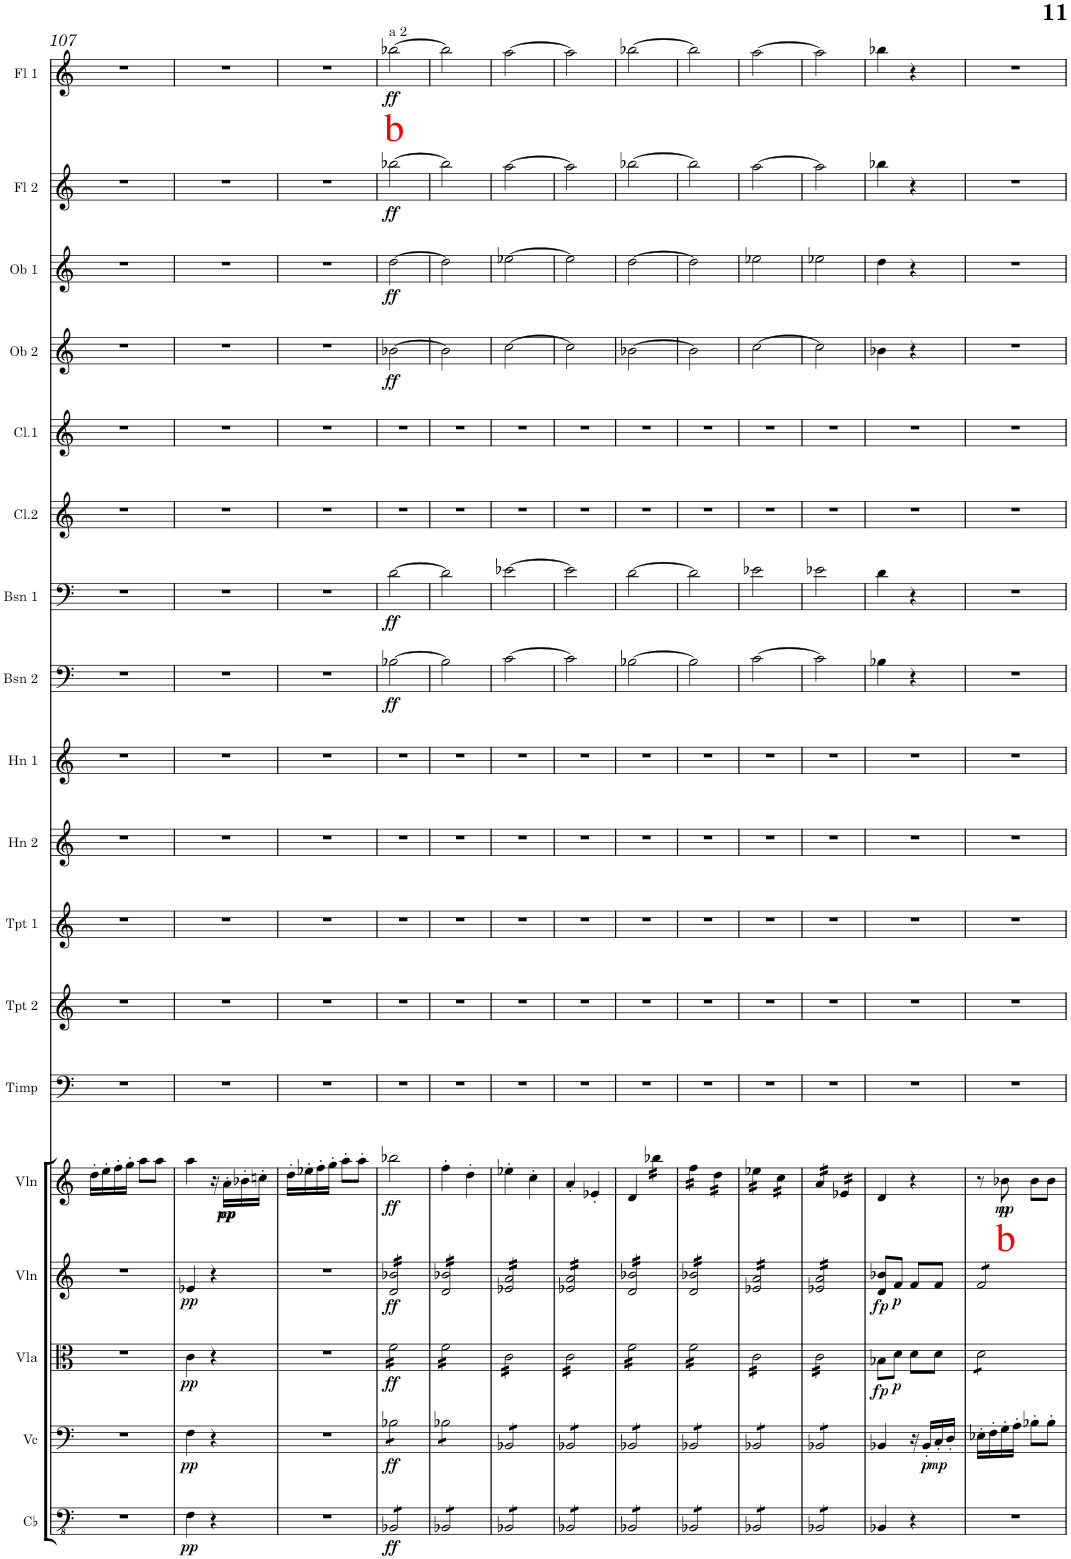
**kern	**dynam	**kern	**dynam	**kern	**dynam	**kern	**dynam	**kern	**text	**dynam	**kern	**kern	**kern	**kern	**kern	**kern	**dynam	**kern	**dynam	**kern	**kern	**kern	**dynam	**kern	**dynam	**kern	**dynam	**kern	**text	**dynam
*part18	*part18	*part17	*part17	*part16	*part16	*part15	*part15	*part14	*part14	*part14	*part13	*part12	*part11	*part10	*part9	*part8	*part8	*part7	*part7	*part6	*part5	*part4	*part4	*part3	*part3	*part2	*part2	*part1	*part1	*part1
*staff18	*staff18	*staff17	*staff17	*staff16	*staff16	*staff15	*staff15	*staff14	*staff14	*staff14	*staff13	*staff12	*staff11	*staff10	*staff9	*staff8	*staff8	*staff7	*staff7	*staff6	*staff5	*staff4	*staff4	*staff3	*staff3	*staff2	*staff2	*staff1	*staff1	*staff1
*I"Contrabass	*	*I"Violoncello	*	*I"Viola	*	*I"Violin	*	*I"Violin	*	*	*I"Timpani	*I"C Trumpet 2	*I"C Trumpet 1	*I"C Horn 2	*I"C Horn 1	*I"Bassoon 2	*	*I"Bassoon 1	*	*I"C Clarinet 2	*I"C Clarinet 1	*I"Oboe 2	*	*I"Oboe 1	*	*I"Flute 2	*	*I"Flute 1	*	*
*I'Cb	*	*I'Vc	*	*I'Vla	*	*I'Vln	*	*I'Vln	*	*	*I'Timp	*I'Tpt 2	*I'Tpt 1	*I'Hn 2	*I'Hn 1	*I'Bsn 2	*	*I'Bsn 1	*	*I'Cl.2	*I'Cl.1	*I'Ob 2	*	*I'Ob 1	*	*I'Fl 2	*	*I'Fl 1	*	*
!!LO:PB:g=z
*clefFv4	*	*clefF4	*	*clefC3	*	*clefG2	*	*clefG2	*	*	*clefF4	*clefG2	*clefG2	*clefG2	*clefG2	*clefF4	*	*clefF4	*	*clefG2	*clefG2	*clefG2	*	*clefG2	*	*clefG2	*	*clefG2	*	*
*	*	*	*	*	*	*	*	*	*	*	*	*	*	*Trd7c12	*Trd7c12	*	*	*	*	*Trd1c2	*Trd1c2	*	*	*	*	*	*	*	*	*
*k[]	*	*k[]	*	*k[]	*	*k[]	*	*k[]	*	*	*k[]	*k[]	*k[]	*k[]	*k[]	*k[]	*	*k[]	*	*k[]	*k[]	*k[]	*	*k[]	*	*k[]	*	*k[]	*	*
*M2/4	*	*M2/4	*	*M2/4	*	*M2/4	*	*M2/4	*	*	*M2/4	*M2/4	*M2/4	*M2/4	*M2/4	*M2/4	*	*M2/4	*	*M2/4	*M2/4	*M2/4	*	*M2/4	*	*M2/4	*	*M2/4	*	*
=107	=107	=107	=107	=107	=107	=107	=107	=107	=107	=107	=107	=107	=107	=107	=107	=107	=107	=107	=107	=107	=107	=107	=107	=107	=107	=107	=107	=107	=107	=107
2r	.	2r	.	2r	.	2r	.	16dd'\LL	.	.	2r	2r	2r	2r	2r	2r	.	2r	.	2r	2r	2r	.	2r	.	2r	.	2r	.	.
.	.	.	.	.	.	.	.	16ee'\	.	.	.	.	.	.	.	.	.	.	.	.	.	.	.	.	.	.	.	.	.	.
.	.	.	.	.	.	.	.	16ff'\	.	.	.	.	.	.	.	.	.	.	.	.	.	.	.	.	.	.	.	.	.	.
.	.	.	.	.	.	.	.	16gg'\JJ	.	.	.	.	.	.	.	.	.	.	.	.	.	.	.	.	.	.	.	.	.	.
.	.	.	.	.	.	.	.	8aa\L	.	.	.	.	.	.	.	.	.	.	.	.	.	.	.	.	.	.	.	.	.	.
.	.	.	.	.	.	.	.	8aa\J	.	.	.	.	.	.	.	.	.	.	.	.	.	.	.	.	.	.	.	.	.	.
=108	=108	=108	=108	=108	=108	=108	=108	=108	=108	=108	=108	=108	=108	=108	=108	=108	=108	=108	=108	=108	=108	=108	=108	=108	=108	=108	=108	=108	=108	=108
!	!LO:DY:b	!	!LO:DY:b	!	!LO:DY:b	!	!LO:DY:b	!	!	!	!	!	!	!	!	!	!	!	!	!	!	!	!	!	!	!	!	!	!	!
4FF\	pp	4F\	pp	4c\	pp	4e-X/	pp	4aa\	.	.	2r	2r	2r	2r	2r	2r	.	2r	.	2r	2r	2r	.	2r	.	2r	.	2r	.	.
4r	.	4r	.	4r	.	4r	.	16r	.	.	.	.	.	.	.	.	.	.	.	.	.	.	.	.	.	.	.	.	.	.
!	!	!	!	!	!	!	!	!	!	!LO:DY:b	!	!	!	!	!	!	!	!	!	!	!	!	!	!	!	!	!	!	!	!
!	!	!	!	!	!	!	!	!	!	!LO:DY:n=1:b	!	!	!	!	!	!	!	!	!	!	!	!	!	!	!	!	!	!	!	!
.	.	.	.	.	.	.	.	16a'\LL	.	pp mp	.	.	.	.	.	.	.	.	.	.	.	.	.	.	.	.	.	.	.	.
.	.	.	.	.	.	.	.	16b-X'\	.	.	.	.	.	.	.	.	.	.	.	.	.	.	.	.	.	.	.	.	.	.
.	.	.	.	.	.	.	.	16ccn'\JJ	.	.	.	.	.	.	.	.	.	.	.	.	.	.	.	.	.	.	.	.	.	.
=109	=109	=109	=109	=109	=109	=109	=109	=109	=109	=109	=109	=109	=109	=109	=109	=109	=109	=109	=109	=109	=109	=109	=109	=109	=109	=109	=109	=109	=109	=109
2r	.	2r	.	2r	.	2r	.	16dd'\LL	.	.	2r	2r	2r	2r	2r	2r	.	2r	.	2r	2r	2r	.	2r	.	2r	.	2r	.	.
.	.	.	.	.	.	.	.	16ee-X'\	.	.	.	.	.	.	.	.	.	.	.	.	.	.	.	.	.	.	.	.	.	.
.	.	.	.	.	.	.	.	16ff'\	.	.	.	.	.	.	.	.	.	.	.	.	.	.	.	.	.	.	.	.	.	.
.	.	.	.	.	.	.	.	16gg'\JJ	.	.	.	.	.	.	.	.	.	.	.	.	.	.	.	.	.	.	.	.	.	.
.	.	.	.	.	.	.	.	8aa'\L	.	.	.	.	.	.	.	.	.	.	.	.	.	.	.	.	.	.	.	.	.	.
.	.	.	.	.	.	.	.	8aa'\J	.	.	.	.	.	.	.	.	.	.	.	.	.	.	.	.	.	.	.	.	.	.
=110	=110	=110	=110	=110	=110	=110	=110	=110	=110	=110	=110	=110	=110	=110	=110	=110	=110	=110	=110	=110	=110	=110	=110	=110	=110	=110	=110	=110	=110	=110
!	!	!	!	!	!	!	!	!	!	!	!	!	!	!	!	!	!	!	!	!	!	!	!	!	!	!	!	!LO:TX:a:t=a 2	!	!
!	!LO:DY:b	!	!LO:DY:b	!	!LO:DY:b	!	!LO:DY:b	!	!	!LO:DY:b	!	!	!	!	!	!	!LO:DY:b	!	!LO:DY:b	!	!	!	!LO:DY:b	!	!LO:DY:b	!	!LO:DY:b	!	!LO:LY:b:color=#FF0000	!LO:DY:b
*tremolo	*	*	*	*	*	*	*	*	*	*	*	*	*	*	*	*	*	*	*	*	*	*	*	*	*	*	*	*	*	*
*	*	*tremolo	*	*	*	*	*	*	*	*	*	*	*	*	*	*	*	*	*	*	*	*	*	*	*	*	*	*	*	*
*	*	*	*	*tremolo	*	*	*	*	*	*	*	*	*	*	*	*	*	*	*	*	*	*	*	*	*	*	*	*	*	*
*	*	*	*	*	*	*tremolo	*	*	*	*	*	*	*	*	*	*	*	*	*	*	*	*	*	*	*	*	*	*	*	*
8BBB-X/L	ff	8B-X\L	ff	16f\LL	ff	16d/ 16b-X/LL	ff	2bb-X\	.	ff	2r	2r	2r	2r	2r	[2B-X\	ff	[2d\	ff	2r	2r	[2b-X\	ff	[2dd\	ff	[2bb-X\	ff	[2bb-X\	b	ff
.	.	.	.	16f\	.	16d/ 16b-X/	.	.	.	.	.	.	.	.	.	.	.	.	.	.	.	.	.	.	.	.	.	.	.	.
8BBB-X/	.	8B-X\	.	16f\	.	16d/ 16b-X/	.	.	.	.	.	.	.	.	.	.	.	.	.	.	.	.	.	.	.	.	.	.	.	.
.	.	.	.	16f\	.	16d/ 16b-X/	.	.	.	.	.	.	.	.	.	.	.	.	.	.	.	.	.	.	.	.	.	.	.	.
8BBB-X/	.	8B-X\	.	16f\	.	16d/ 16b-X/	.	.	.	.	.	.	.	.	.	.	.	.	.	.	.	.	.	.	.	.	.	.	.	.
.	.	.	.	16f\	.	16d/ 16b-X/	.	.	.	.	.	.	.	.	.	.	.	.	.	.	.	.	.	.	.	.	.	.	.	.
8BBB-X/J	.	8B-X\J	.	16f\	.	16d/ 16b-X/	.	.	.	.	.	.	.	.	.	.	.	.	.	.	.	.	.	.	.	.	.	.	.	.
.	.	.	.	16f\JJ	.	16d/ 16b-X/JJ	.	.	.	.	.	.	.	.	.	.	.	.	.	.	.	.	.	.	.	.	.	.	.	.
=111	=111	=111	=111	=111	=111	=111	=111	=111	=111	=111	=111	=111	=111	=111	=111	=111	=111	=111	=111	=111	=111	=111	=111	=111	=111	=111	=111	=111	=111	=111
8BBB-X/L	.	8B-X\L	.	16f\LL	.	16d/ 16b-X/LL	.	4ff'\	.	.	2r	2r	2r	2r	2r	2B-\]	.	2d\]	.	2r	2r	2b-\]	.	2dd\]	.	2bb-\]	.	2bb-\]	.	.
.	.	.	.	16f\	.	16d/ 16b-X/	.	.	.	.	.	.	.	.	.	.	.	.	.	.	.	.	.	.	.	.	.	.	.	.
8BBB-X/	.	8B-X\	.	16f\	.	16d/ 16b-X/	.	.	.	.	.	.	.	.	.	.	.	.	.	.	.	.	.	.	.	.	.	.	.	.
.	.	.	.	16f\	.	16d/ 16b-X/	.	.	.	.	.	.	.	.	.	.	.	.	.	.	.	.	.	.	.	.	.	.	.	.
8BBB-X/	.	8B-X\	.	16f\	.	16d/ 16b-X/	.	4dd'\	.	.	.	.	.	.	.	.	.	.	.	.	.	.	.	.	.	.	.	.	.	.
.	.	.	.	16f\	.	16d/ 16b-X/	.	.	.	.	.	.	.	.	.	.	.	.	.	.	.	.	.	.	.	.	.	.	.	.
8BBB-X/J	.	8B-X\J	.	16f\	.	16d/ 16b-X/	.	.	.	.	.	.	.	.	.	.	.	.	.	.	.	.	.	.	.	.	.	.	.	.
.	.	.	.	16f\JJ	.	16d/ 16b-X/JJ	.	.	.	.	.	.	.	.	.	.	.	.	.	.	.	.	.	.	.	.	.	.	.	.
=112	=112	=112	=112	=112	=112	=112	=112	=112	=112	=112	=112	=112	=112	=112	=112	=112	=112	=112	=112	=112	=112	=112	=112	=112	=112	=112	=112	=112	=112	=112
8BBB-X/L	.	8BB-X/L	.	16c\LL	.	16e-X/ 16a/LL	.	4ee-X'\	.	.	2r	2r	2r	2r	2r	[2c\	.	[2e-X\	.	2r	2r	[2cc\	.	[2ee-X\	.	[2aa\	.	[2aa\	.	.
.	.	.	.	16c\	.	16e-X/ 16a/	.	.	.	.	.	.	.	.	.	.	.	.	.	.	.	.	.	.	.	.	.	.	.	.
8BBB-X/	.	8BB-X/	.	16c\	.	16e-X/ 16a/	.	.	.	.	.	.	.	.	.	.	.	.	.	.	.	.	.	.	.	.	.	.	.	.
.	.	.	.	16c\	.	16e-X/ 16a/	.	.	.	.	.	.	.	.	.	.	.	.	.	.	.	.	.	.	.	.	.	.	.	.
8BBB-X/	.	8BB-X/	.	16c\	.	16e-X/ 16a/	.	4cc'\	.	.	.	.	.	.	.	.	.	.	.	.	.	.	.	.	.	.	.	.	.	.
.	.	.	.	16c\	.	16e-X/ 16a/	.	.	.	.	.	.	.	.	.	.	.	.	.	.	.	.	.	.	.	.	.	.	.	.
8BBB-X/J	.	8BB-X/J	.	16c\	.	16e-X/ 16a/	.	.	.	.	.	.	.	.	.	.	.	.	.	.	.	.	.	.	.	.	.	.	.	.
.	.	.	.	16c\JJ	.	16e-X/ 16a/JJ	.	.	.	.	.	.	.	.	.	.	.	.	.	.	.	.	.	.	.	.	.	.	.	.
=113	=113	=113	=113	=113	=113	=113	=113	=113	=113	=113	=113	=113	=113	=113	=113	=113	=113	=113	=113	=113	=113	=113	=113	=113	=113	=113	=113	=113	=113	=113
8BBB-X/L	.	8BB-X/L	.	16c\LL	.	16e-X/ 16a/LL	.	4a'/	.	.	2r	2r	2r	2r	2r	2c\]	.	2e-\]	.	2r	2r	2cc\]	.	2ee-\]	.	2aa\]	.	2aa\]	.	.
.	.	.	.	16c\	.	16e-X/ 16a/	.	.	.	.	.	.	.	.	.	.	.	.	.	.	.	.	.	.	.	.	.	.	.	.
8BBB-X/	.	8BB-X/	.	16c\	.	16e-X/ 16a/	.	.	.	.	.	.	.	.	.	.	.	.	.	.	.	.	.	.	.	.	.	.	.	.
.	.	.	.	16c\	.	16e-X/ 16a/	.	.	.	.	.	.	.	.	.	.	.	.	.	.	.	.	.	.	.	.	.	.	.	.
8BBB-X/	.	8BB-X/	.	16c\	.	16e-X/ 16a/	.	4e-X'/	.	.	.	.	.	.	.	.	.	.	.	.	.	.	.	.	.	.	.	.	.	.
.	.	.	.	16c\	.	16e-X/ 16a/	.	.	.	.	.	.	.	.	.	.	.	.	.	.	.	.	.	.	.	.	.	.	.	.
8BBB-X/J	.	8BB-X/J	.	16c\	.	16e-X/ 16a/	.	.	.	.	.	.	.	.	.	.	.	.	.	.	.	.	.	.	.	.	.	.	.	.
.	.	.	.	16c\JJ	.	16e-X/ 16a/JJ	.	.	.	.	.	.	.	.	.	.	.	.	.	.	.	.	.	.	.	.	.	.	.	.
=114	=114	=114	=114	=114	=114	=114	=114	=114	=114	=114	=114	=114	=114	=114	=114	=114	=114	=114	=114	=114	=114	=114	=114	=114	=114	=114	=114	=114	=114	=114
8BBB-X/L	.	8BB-X/L	.	16f\LL	.	16d/ 16b-X/LL	.	4d/	.	.	2r	2r	2r	2r	2r	[2B-X\	.	[2d\	.	2r	2r	[2b-X\	.	[2dd\	.	[2bb-X\	.	[2bb-X\	.	.
.	.	.	.	16f\	.	16d/ 16b-X/	.	.	.	.	.	.	.	.	.	.	.	.	.	.	.	.	.	.	.	.	.	.	.	.
8BBB-X/	.	8BB-X/	.	16f\	.	16d/ 16b-X/	.	.	.	.	.	.	.	.	.	.	.	.	.	.	.	.	.	.	.	.	.	.	.	.
.	.	.	.	16f\	.	16d/ 16b-X/	.	.	.	.	.	.	.	.	.	.	.	.	.	.	.	.	.	.	.	.	.	.	.	.
*	*	*	*	*	*	*	*	*tremolo	*	*	*	*	*	*	*	*	*	*	*	*	*	*	*	*	*	*	*	*	*	*
8BBB-X/	.	8BB-X/	.	16f\	.	16d/ 16b-X/	.	16bb-X\LL	.	.	.	.	.	.	.	.	.	.	.	.	.	.	.	.	.	.	.	.	.	.
.	.	.	.	16f\	.	16d/ 16b-X/	.	16bb-X\	.	.	.	.	.	.	.	.	.	.	.	.	.	.	.	.	.	.	.	.	.	.
8BBB-X/J	.	8BB-X/J	.	16f\	.	16d/ 16b-X/	.	16bb-X\	.	.	.	.	.	.	.	.	.	.	.	.	.	.	.	.	.	.	.	.	.	.
.	.	.	.	16f\JJ	.	16d/ 16b-X/JJ	.	16bb-X\JJ	.	.	.	.	.	.	.	.	.	.	.	.	.	.	.	.	.	.	.	.	.	.
=115	=115	=115	=115	=115	=115	=115	=115	=115	=115	=115	=115	=115	=115	=115	=115	=115	=115	=115	=115	=115	=115	=115	=115	=115	=115	=115	=115	=115	=115	=115
8BBB-X/L	.	8BB-X/L	.	16f\LL	.	16d/ 16b-X/LL	.	16ff\LL	.	.	2r	2r	2r	2r	2r	2B-\]	.	2d\]	.	2r	2r	2b-\]	.	2dd\]	.	2bb-\]	.	2bb-\]	.	.
.	.	.	.	16f\	.	16d/ 16b-X/	.	16ff\	.	.	.	.	.	.	.	.	.	.	.	.	.	.	.	.	.	.	.	.	.	.
8BBB-X/	.	8BB-X/	.	16f\	.	16d/ 16b-X/	.	16ff\	.	.	.	.	.	.	.	.	.	.	.	.	.	.	.	.	.	.	.	.	.	.
.	.	.	.	16f\	.	16d/ 16b-X/	.	16ff\JJ	.	.	.	.	.	.	.	.	.	.	.	.	.	.	.	.	.	.	.	.	.	.
8BBB-X/	.	8BB-X/	.	16f\	.	16d/ 16b-X/	.	16dd\LL	.	.	.	.	.	.	.	.	.	.	.	.	.	.	.	.	.	.	.	.	.	.
.	.	.	.	16f\	.	16d/ 16b-X/	.	16dd\	.	.	.	.	.	.	.	.	.	.	.	.	.	.	.	.	.	.	.	.	.	.
8BBB-X/J	.	8BB-X/J	.	16f\	.	16d/ 16b-X/	.	16dd\	.	.	.	.	.	.	.	.	.	.	.	.	.	.	.	.	.	.	.	.	.	.
.	.	.	.	16f\JJ	.	16d/ 16b-X/JJ	.	16dd\JJ	.	.	.	.	.	.	.	.	.	.	.	.	.	.	.	.	.	.	.	.	.	.
=116	=116	=116	=116	=116	=116	=116	=116	=116	=116	=116	=116	=116	=116	=116	=116	=116	=116	=116	=116	=116	=116	=116	=116	=116	=116	=116	=116	=116	=116	=116
8BBB-X/L	.	8BB-X/L	.	16c\LL	.	16e-X/ 16a/LL	.	16ee-X\LL	.	.	2r	2r	2r	2r	2r	[2c\	.	2e-X\	.	2r	2r	[2cc\	.	2ee-X\	.	[2aa\	.	[2aa\	.	.
.	.	.	.	16c\	.	16e-X/ 16a/	.	16ee-X\	.	.	.	.	.	.	.	.	.	.	.	.	.	.	.	.	.	.	.	.	.	.
8BBB-X/	.	8BB-X/	.	16c\	.	16e-X/ 16a/	.	16ee-X\	.	.	.	.	.	.	.	.	.	.	.	.	.	.	.	.	.	.	.	.	.	.
.	.	.	.	16c\	.	16e-X/ 16a/	.	16ee-X\JJ	.	.	.	.	.	.	.	.	.	.	.	.	.	.	.	.	.	.	.	.	.	.
8BBB-X/	.	8BB-X/	.	16c\	.	16e-X/ 16a/	.	16cc\LL	.	.	.	.	.	.	.	.	.	.	.	.	.	.	.	.	.	.	.	.	.	.
.	.	.	.	16c\	.	16e-X/ 16a/	.	16cc\	.	.	.	.	.	.	.	.	.	.	.	.	.	.	.	.	.	.	.	.	.	.
8BBB-X/J	.	8BB-X/J	.	16c\	.	16e-X/ 16a/	.	16cc\	.	.	.	.	.	.	.	.	.	.	.	.	.	.	.	.	.	.	.	.	.	.
.	.	.	.	16c\JJ	.	16e-X/ 16a/JJ	.	16cc\JJ	.	.	.	.	.	.	.	.	.	.	.	.	.	.	.	.	.	.	.	.	.	.
=117	=117	=117	=117	=117	=117	=117	=117	=117	=117	=117	=117	=117	=117	=117	=117	=117	=117	=117	=117	=117	=117	=117	=117	=117	=117	=117	=117	=117	=117	=117
8BBB-X/L	.	8BB-X/L	.	16c\LL	.	16e-X/ 16a/LL	.	16a/LL	.	.	2r	2r	2r	2r	2r	2c\]	.	2e-X\	.	2r	2r	2cc\]	.	2ee-X\	.	2aa\]	.	2aa\]	.	.
.	.	.	.	16c\	.	16e-X/ 16a/	.	16a/	.	.	.	.	.	.	.	.	.	.	.	.	.	.	.	.	.	.	.	.	.	.
8BBB-X/	.	8BB-X/	.	16c\	.	16e-X/ 16a/	.	16a/	.	.	.	.	.	.	.	.	.	.	.	.	.	.	.	.	.	.	.	.	.	.
.	.	.	.	16c\	.	16e-X/ 16a/	.	16a/JJ	.	.	.	.	.	.	.	.	.	.	.	.	.	.	.	.	.	.	.	.	.	.
8BBB-X/	.	8BB-X/	.	16c\	.	16e-X/ 16a/	.	16e-X/LL	.	.	.	.	.	.	.	.	.	.	.	.	.	.	.	.	.	.	.	.	.	.
.	.	.	.	16c\	.	16e-X/ 16a/	.	16e-X/	.	.	.	.	.	.	.	.	.	.	.	.	.	.	.	.	.	.	.	.	.	.
8BBB-X/J	.	8BB-X/J	.	16c\	.	16e-X/ 16a/	.	16e-X/	.	.	.	.	.	.	.	.	.	.	.	.	.	.	.	.	.	.	.	.	.	.
*	*	*Xtremolo	*	*	*	*	*	*	*	*	*	*	*	*	*	*	*	*	*	*	*	*	*	*	*	*	*	*	*	*
*Xtremolo	*	*	*	*	*	*	*	*	*	*	*	*	*	*	*	*	*	*	*	*	*	*	*	*	*	*	*	*	*	*
.	.	.	.	16c\JJ	.	16e-X/ 16a/JJ	.	16e-X/JJ	.	.	.	.	.	.	.	.	.	.	.	.	.	.	.	.	.	.	.	.	.	.
*	*	*	*	*	*	*	*	*Xtremolo	*	*	*	*	*	*	*	*	*	*	*	*	*	*	*	*	*	*	*	*	*	*
*	*	*	*	*	*	*Xtremolo	*	*	*	*	*	*	*	*	*	*	*	*	*	*	*	*	*	*	*	*	*	*	*	*
*	*	*	*	*Xtremolo	*	*	*	*	*	*	*	*	*	*	*	*	*	*	*	*	*	*	*	*	*	*	*	*	*	*
=118	=118	=118	=118	=118	=118	=118	=118	=118	=118	=118	=118	=118	=118	=118	=118	=118	=118	=118	=118	=118	=118	=118	=118	=118	=118	=118	=118	=118	=118	=118
!	!	!	!	!	!LO:DY:b	!	!LO:DY:b	!	!	!	!	!	!	!	!	!	!	!	!	!	!	!	!	!	!	!	!	!	!	!
4BBB-X/	.	4BB-X/	.	8B-X\L	fp	8d/ 8b-X/L	fp	4d/	.	.	2r	2r	2r	2r	2r	4B-X\	.	4d\	.	2r	2r	4b-X\	.	4dd\	.	4bb-X\	.	4bb-X\	.	.
!	!	!	!	!	!LO:DY:b	!	!LO:DY:b	!	!	!	!	!	!	!	!	!	!	!	!	!	!	!	!	!	!	!	!	!	!	!
.	.	.	.	8d\J	p	8f/J	p	.	.	.	.	.	.	.	.	.	.	.	.	.	.	.	.	.	.	.	.	.	.	.
4r	.	16r	.	8d\L	.	8f/L	.	4r	.	.	.	.	.	.	.	4r	.	4r	.	.	.	4r	.	4r	.	4r	.	4r	.	.
!	!	!	!LO:DY:b	!	!	!	!	!	!	!	!	!	!	!	!	!	!	!	!	!	!	!	!	!	!	!	!	!	!	!
.	.	16BB-'/LL	p	.	.	.	.	.	.	.	.	.	.	.	.	.	.	.	.	.	.	.	.	.	.	.	.	.	.	.
!	!	!	!LO:DY:b	!	!	!	!	!	!	!	!	!	!	!	!	!	!	!	!	!	!	!	!	!	!	!	!	!	!	!
.	.	16C'/	mp	8d\J	.	8f/J	.	.	.	.	.	.	.	.	.	.	.	.	.	.	.	.	.	.	.	.	.	.	.	.
.	.	16D'/JJ	.	.	.	.	.	.	.	.	.	.	.	.	.	.	.	.	.	.	.	.	.	.	.	.	.	.	.	.
=119	=119	=119	=119	=119	=119	=119	=119	=119	=119	=119	=119	=119	=119	=119	=119	=119	=119	=119	=119	=119	=119	=119	=119	=119	=119	=119	=119	=119	=119	=119
*	*	*	*	*tremolo	*	*	*	*	*	*	*	*	*	*	*	*	*	*	*	*	*	*	*	*	*	*	*	*	*	*
*	*	*	*	*	*	*tremolo	*	*	*	*	*	*	*	*	*	*	*	*	*	*	*	*	*	*	*	*	*	*	*	*
2r	.	16E-X'\LL	.	8d\L	.	8f/L	.	8r	.	.	2r	2r	2r	2r	2r	2r	.	2r	.	2r	2r	2r	.	2r	.	2r	.	2r	.	.
.	.	16F'\	.	.	.	.	.	.	.	.	.	.	.	.	.	.	.	.	.	.	.	.	.	.	.	.	.	.	.	.
!	!	!	!	!	!	!	!	!	!LO:LY:b:color=#FF0000	!LO:DY:b	!	!	!	!	!	!	!	!	!	!	!	!	!	!	!	!	!	!	!	!
!	!	!	!	!	!	!	!	!	!	!LO:DY:n=1:b	!	!	!	!	!	!	!	!	!	!	!	!	!	!	!	!	!	!	!	!
.	.	16G'\	.	8d\	.	8f/	.	8b-X\	b	p mp	.	.	.	.	.	.	.	.	.	.	.	.	.	.	.	.	.	.	.	.
.	.	16A'\JJ	.	.	.	.	.	.	.	.	.	.	.	.	.	.	.	.	.	.	.	.	.	.	.	.	.	.	.	.
.	.	8B-X'\L	.	8d\	.	8f/	.	8b-\L	.	.	.	.	.	.	.	.	.	.	.	.	.	.	.	.	.	.	.	.	.	.
.	.	8B-'\J	.	8d\J	.	8f/J	.	8b-\J	.	.	.	.	.	.	.	.	.	.	.	.	.	.	.	.	.	.	.	.	.	.
*	*	*	*	*	*	*Xtremolo	*	*	*	*	*	*	*	*	*	*	*	*	*	*	*	*	*	*	*	*	*	*	*	*
*	*	*	*	*Xtremolo	*	*	*	*	*	*	*	*	*	*	*	*	*	*	*	*	*	*	*	*	*	*	*	*	*	*
=	=	=	=	=	=	=	=	=	=	=	=	=	=	=	=	=	=	=	=	=	=	=	=	=	=	=	=	=	=	=
*-	*-	*-	*-	*-	*-	*-	*-	*-	*-	*-	*-	*-	*-	*-	*-	*-	*-	*-	*-	*-	*-	*-	*-	*-	*-	*-	*-	*-	*-	*-
